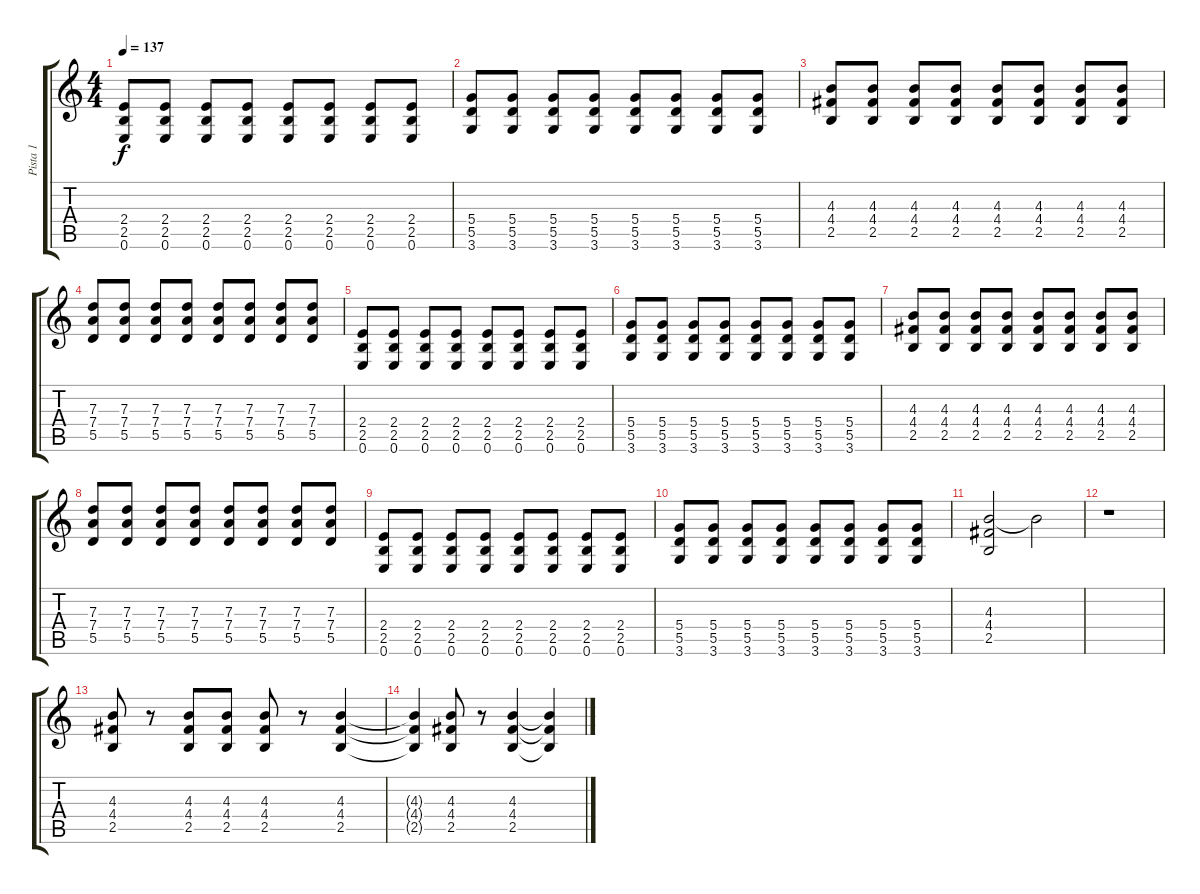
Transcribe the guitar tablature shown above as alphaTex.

\track ("Pista 1" "Pista 1") {instrument distortionguitar}
\staff {score tabs}
\tuning (E4 B3 G3 D3 A2 E2) {hide}
\ts (4 4)
\tempo 137
\clef g2
\ks c
(2.4 2.5 0.6).8{dy f} (2.4 2.5 0.6).8 (2.4 2.5 0.6).8 (2.4 2.5 0.6).8 (2.4 2.5 0.6).8 (2.4 2.5 0.6).8 (2.4 2.5 0.6).8 (2.4 2.5 0.6).8 |
(5.4 5.5 3.6).8 (5.4 5.5 3.6).8 (5.4 5.5 3.6).8 (5.4 5.5 3.6).8 (5.4 5.5 3.6).8 (5.4 5.5 3.6).8 (5.4 5.5 3.6).8 (5.4 5.5 3.6).8 |
(4.3 4.4 2.5).8 (4.3 4.4 2.5).8 (4.3 4.4 2.5).8 (4.3 4.4 2.5).8 (4.3 4.4 2.5).8 (4.3 4.4 2.5).8 (4.3 4.4 2.5).8 (4.3 4.4 2.5).8 |
(7.3 7.4 5.5).8 (7.3 7.4 5.5).8 (7.3 7.4 5.5).8 (7.3 7.4 5.5).8 (7.3 7.4 5.5).8 (7.3 7.4 5.5).8 (7.3 7.4 5.5).8 (7.3 7.4 5.5).8 |
(2.4 2.5 0.6).8 (2.4 2.5 0.6).8 (2.4 2.5 0.6).8 (2.4 2.5 0.6).8 (2.4 2.5 0.6).8 (2.4 2.5 0.6).8 (2.4 2.5 0.6).8 (2.4 2.5 0.6).8 |
(5.4 5.5 3.6).8 (5.4 5.5 3.6).8 (5.4 5.5 3.6).8 (5.4 5.5 3.6).8 (5.4 5.5 3.6).8 (5.4 5.5 3.6).8 (5.4 5.5 3.6).8 (5.4 5.5 3.6).8 |
(4.3 4.4 2.5).8 (4.3 4.4 2.5).8 (4.3 4.4 2.5).8 (4.3 4.4 2.5).8 (4.3 4.4 2.5).8 (4.3 4.4 2.5).8 (4.3 4.4 2.5).8 (4.3 4.4 2.5).8 |
(7.3 7.4 5.5).8 (7.3 7.4 5.5).8 (7.3 7.4 5.5).8 (7.3 7.4 5.5).8 (7.3 7.4 5.5).8 (7.3 7.4 5.5).8 (7.3 7.4 5.5).8 (7.3 7.4 5.5).8 |
(2.4 2.5 0.6).8 (2.4 2.5 0.6).8 (2.4 2.5 0.6).8 (2.4 2.5 0.6).8 (2.4 2.5 0.6).8 (2.4 2.5 0.6).8 (2.4 2.5 0.6).8 (2.4 2.5 0.6).8 |
(5.4 5.5 3.6).8 (5.4 5.5 3.6).8 (5.4 5.5 3.6).8 (5.4 5.5 3.6).8 (5.4 5.5 3.6).8 (5.4 5.5 3.6).8 (5.4 5.5 3.6).8 (5.4 5.5 3.6).8 |
(4.3 4.4 2.5).2 4.3{t}.2 |
r.1 |
(4.3 4.4 2.5).8 r.8 (4.3 4.4 2.5).8 (4.3 4.4 2.5).8 (4.3 4.4 2.5).8 r.8 (4.3 4.4 2.5).4 |
(4.3{t} 4.4{t} 2.5{t}).4 (4.3 4.4 2.5).8 r.8 (4.3 4.4 2.5).4 (4.3{t} 4.4{t} 2.5{t}).4
